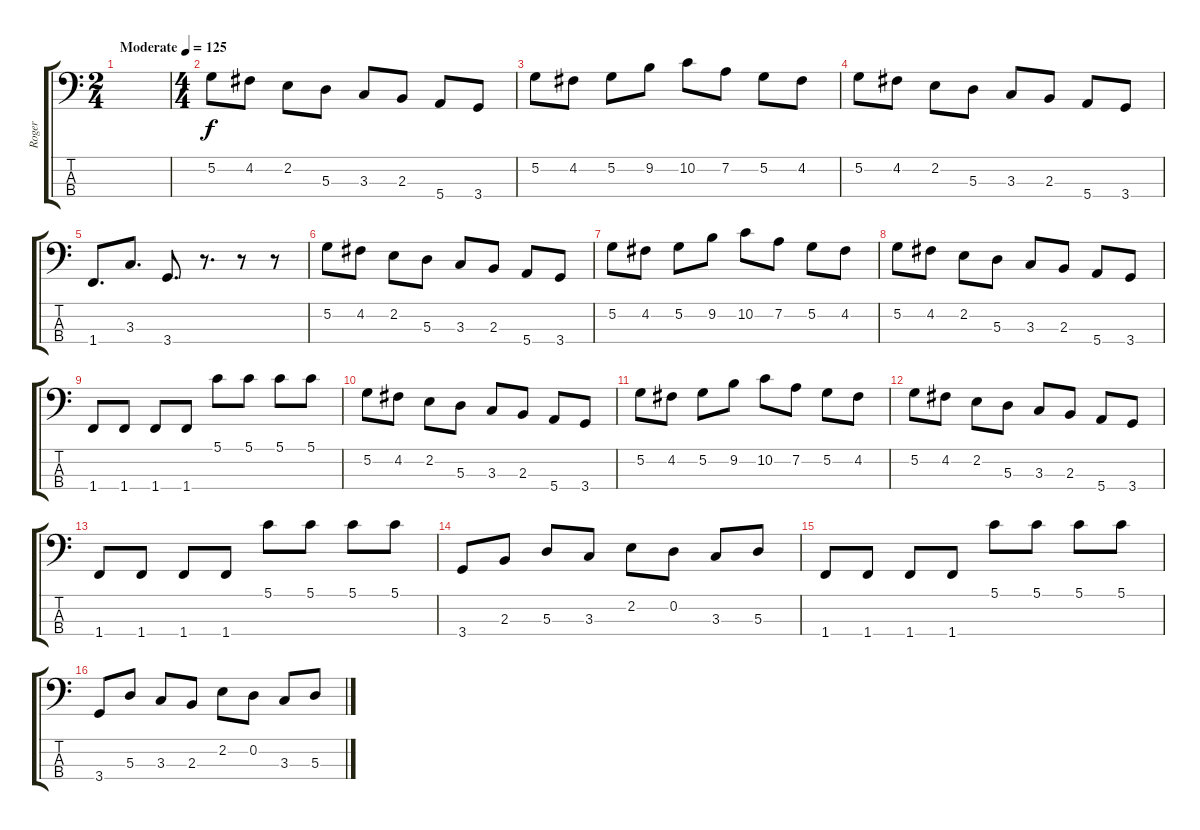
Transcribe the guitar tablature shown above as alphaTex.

\track ("Roger" "Roger") {instrument electricbasspick}
\staff {score tabs}
\tuning (G2 D2 A1 E1) {hide}
\ts (2 4)
\tempo (125 "Moderate")
\clef f4
\ks c
|
\ts (4 4)
5.2.8 4.2.8 2.2.8 5.3.8 3.3.8 2.3.8 5.4.8 3.4.8 |
5.2.8 4.2.8 5.2.8 9.2.8 10.2.8 7.2.8 5.2.8 4.2.8 |
5.2.8 4.2.8 2.2.8 5.3.8 3.3.8 2.3.8 5.4.8 3.4.8 |
1.4.8{d} 3.3.8{d} 3.4.8{d} r.8{d} r.8 r.8 |
5.2.8 4.2.8 2.2.8 5.3.8 3.3.8 2.3.8 5.4.8 3.4.8 |
5.2.8 4.2.8 5.2.8 9.2.8 10.2.8 7.2.8 5.2.8 4.2.8 |
5.2.8 4.2.8 2.2.8 5.3.8 3.3.8 2.3.8 5.4.8 3.4.8 |
1.4.8 1.4.8 1.4.8 1.4.8 5.1.8 5.1.8 5.1.8 5.1.8 |
5.2.8 4.2.8 2.2.8 5.3.8 3.3.8 2.3.8 5.4.8 3.4.8 |
5.2.8 4.2.8 5.2.8 9.2.8 10.2.8 7.2.8 5.2.8 4.2.8 |
5.2.8 4.2.8 2.2.8 5.3.8 3.3.8 2.3.8 5.4.8 3.4.8 |
1.4.8 1.4.8 1.4.8 1.4.8 5.1.8 5.1.8 5.1.8 5.1.8 |
3.4.8 2.3.8 5.3.8 3.3.8 2.2.8 0.2.8 3.3.8 5.3.8 |
1.4.8 1.4.8 1.4.8 1.4.8 5.1.8 5.1.8 5.1.8 5.1.8 |
3.4.8 5.3.8 3.3.8 2.3.8 2.2.8 0.2.8 3.3.8 5.3.8
